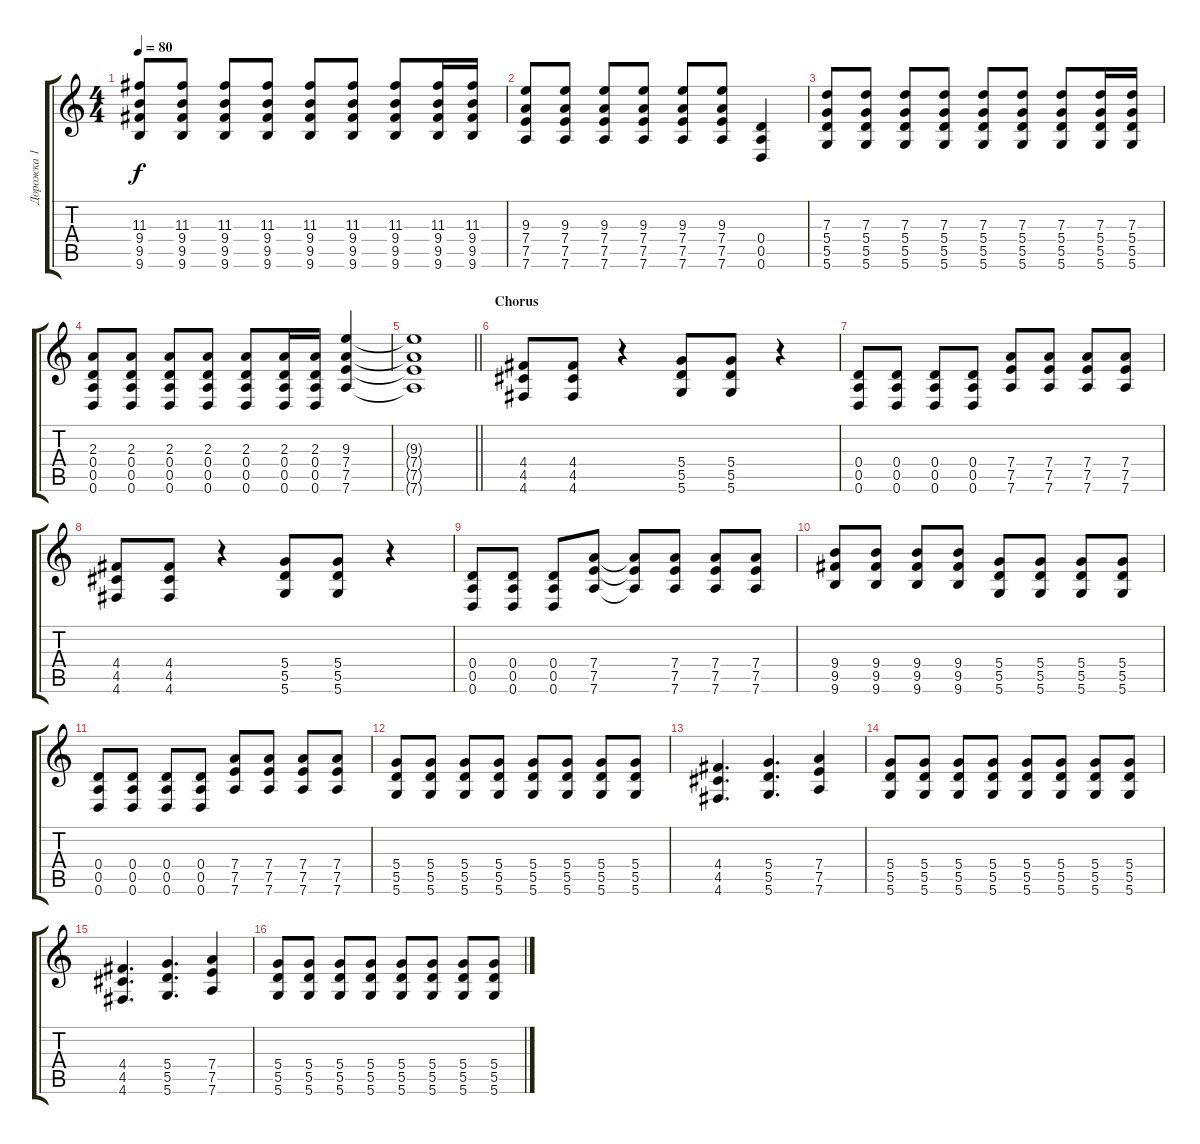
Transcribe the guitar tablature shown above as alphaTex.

\track ("Дорожка 1" "Дорожка 1") {instrument acousticguitarsteel}
\staff {score tabs}
\tuning (E4 B3 G3 D3 A2 D2) {hide}
\ts (4 4)
\tempo 80
\clef g2
\ks c
(11.3 9.4 9.5 9.6).8{dy f volume 12 instrument acousticguitarsteel} (11.3 9.4 9.5 9.6).8 (11.3 9.4 9.5 9.6).8 (11.3 9.4 9.5 9.6).8 (11.3 9.4 9.5 9.6).8 (11.3 9.4 9.5 9.6).8 (11.3 9.4 9.5 9.6).8 (11.3 9.4 9.5 9.6).16 (11.3 9.4 9.5 9.6).16 |
(9.3 7.4 7.5 7.6).8 (9.3 7.4 7.5 7.6).8 (9.3 7.4 7.5 7.6).8 (9.3 7.4 7.5 7.6).8 (9.3 7.4 7.5 7.6).8 (9.3 7.4 7.5 7.6).8 (0.4 0.5 0.6).4 |
(7.3 5.4 5.5 5.6).8 (7.3 5.4 5.5 5.6).8 (7.3 5.4 5.5 5.6).8 (7.3 5.4 5.5 5.6).8 (7.3 5.4 5.5 5.6).8 (7.3 5.4 5.5 5.6).8 (7.3 5.4 5.5 5.6).8 (7.3 5.4 5.5 5.6).16 (7.3 5.4 5.5 5.6).16 |
(2.3 0.4 0.5 0.6).8 (2.3 0.4 0.5 0.6).8 (2.3 0.4 0.5 0.6).8 (2.3 0.4 0.5 0.6).8 (2.3 0.4 0.5 0.6).8 (2.3 0.4 0.5 0.6).16 (2.3 0.4 0.5 0.6).16 (9.3 7.4 7.5 7.6).4 |
\barLineRight lightlight
(9.3{t} 7.4{t} 7.5{t} 7.6{t}).1 |
\section ("" "Chorus")
(4.4 4.5 4.6).8{instrument distortionguitar} (4.4 4.5 4.6).8 r.4 (5.4 5.5 5.6).8 (5.4 5.5 5.6).8 r.4 |
(0.4 0.5 0.6).8 (0.4 0.5 0.6).8 (0.4 0.5 0.6).8 (0.4 0.5 0.6).8 (7.4 7.5 7.6).8 (7.4 7.5 7.6).8 (7.4 7.5 7.6).8 (7.4 7.5 7.6).8 |
(4.4 4.5 4.6).8 (4.4 4.5 4.6).8 r.4 (5.4 5.5 5.6).8 (5.4 5.5 5.6).8 r.4 |
(0.4 0.5 0.6).8 (0.4 0.5 0.6).8 (0.4 0.5 0.6).8 (7.4 7.5 7.6).8 (7.4{t} 7.5{t} 7.6{t}).8 (7.4 7.5 7.6).8 (7.4 7.5 7.6).8 (7.4 7.5 7.6).8 |
(9.4 9.5 9.6).8 (9.4 9.5 9.6).8 (9.4 9.5 9.6).8 (9.4 9.5 9.6).8 (5.4 5.5 5.6).8 (5.4 5.5 5.6).8 (5.4 5.5 5.6).8 (5.4 5.5 5.6).8 |
(0.4 0.5 0.6).8 (0.4 0.5 0.6).8 (0.4 0.5 0.6).8 (0.4 0.5 0.6).8 (7.4 7.5 7.6).8 (7.4 7.5 7.6).8 (7.4 7.5 7.6).8 (7.4 7.5 7.6).8 |
(5.4 5.5 5.6).8 (5.4 5.5 5.6).8 (5.4 5.5 5.6).8 (5.4 5.5 5.6).8 (5.4 5.5 5.6).8 (5.4 5.5 5.6).8 (5.4 5.5 5.6).8 (5.4 5.5 5.6).8 |
(4.4 4.5 4.6).4{d} (5.4 5.5 5.6).4{d} (7.4 7.5 7.6).4 |
(5.4 5.5 5.6).8 (5.4 5.5 5.6).8 (5.4 5.5 5.6).8 (5.4 5.5 5.6).8 (5.4 5.5 5.6).8 (5.4 5.5 5.6).8 (5.4 5.5 5.6).8 (5.4 5.5 5.6).8 |
(4.4 4.5 4.6).4{d} (5.4 5.5 5.6).4{d} (7.4 7.5 7.6).4 |
(5.4 5.5 5.6).8 (5.4 5.5 5.6).8 (5.4 5.5 5.6).8 (5.4 5.5 5.6).8 (5.4 5.5 5.6).8 (5.4 5.5 5.6).8 (5.4 5.5 5.6).8 (5.4 5.5 5.6).8
